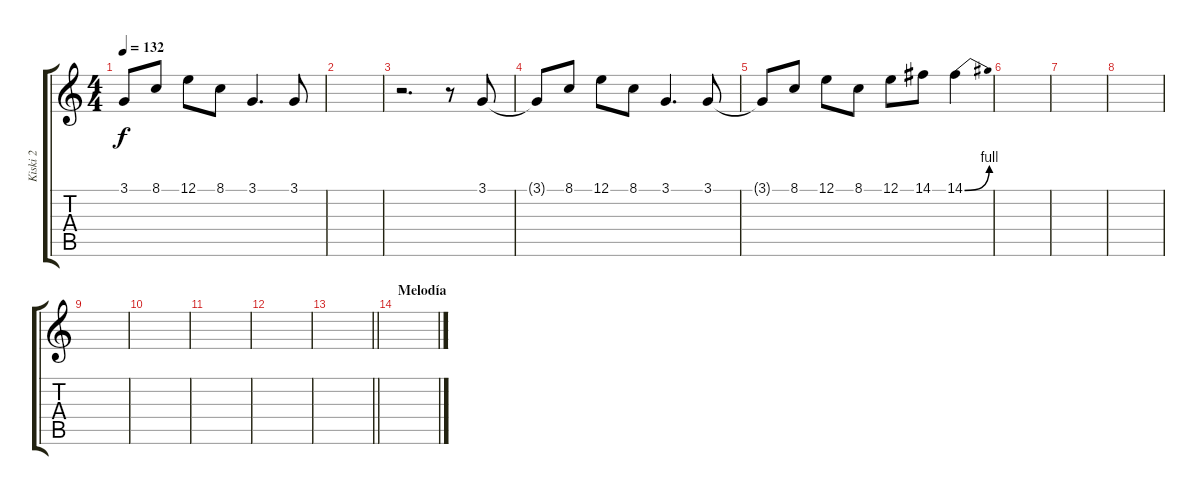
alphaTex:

\track ("Kiski 2" "Kiski 2") {instrument lead2sawtooth}
\staff {score tabs}
\tuning (E4 B3 G3 D3 A2 E2) {hide}
\ts (4 4)
\tempo 132
\clef g2
\ks c
3.1{t}.8{dy f} 8.1.8 12.1.8 8.1.8 3.1.4{d} 3.1.8 |
|
r.2{d} r.8 3.1.8 |
3.1{t}.8 8.1.8 12.1.8 8.1.8 3.1.4{d} 3.1.8 |
3.1{t}.8 8.1.8 12.1.8 8.1.8 12.1.8 14.1.8 14.1{be (bend 0 0 60 4)}.4 |
|
|
|
|
|
|
|
\barLineRight lightlight
|
\section ("" "Melodía")
